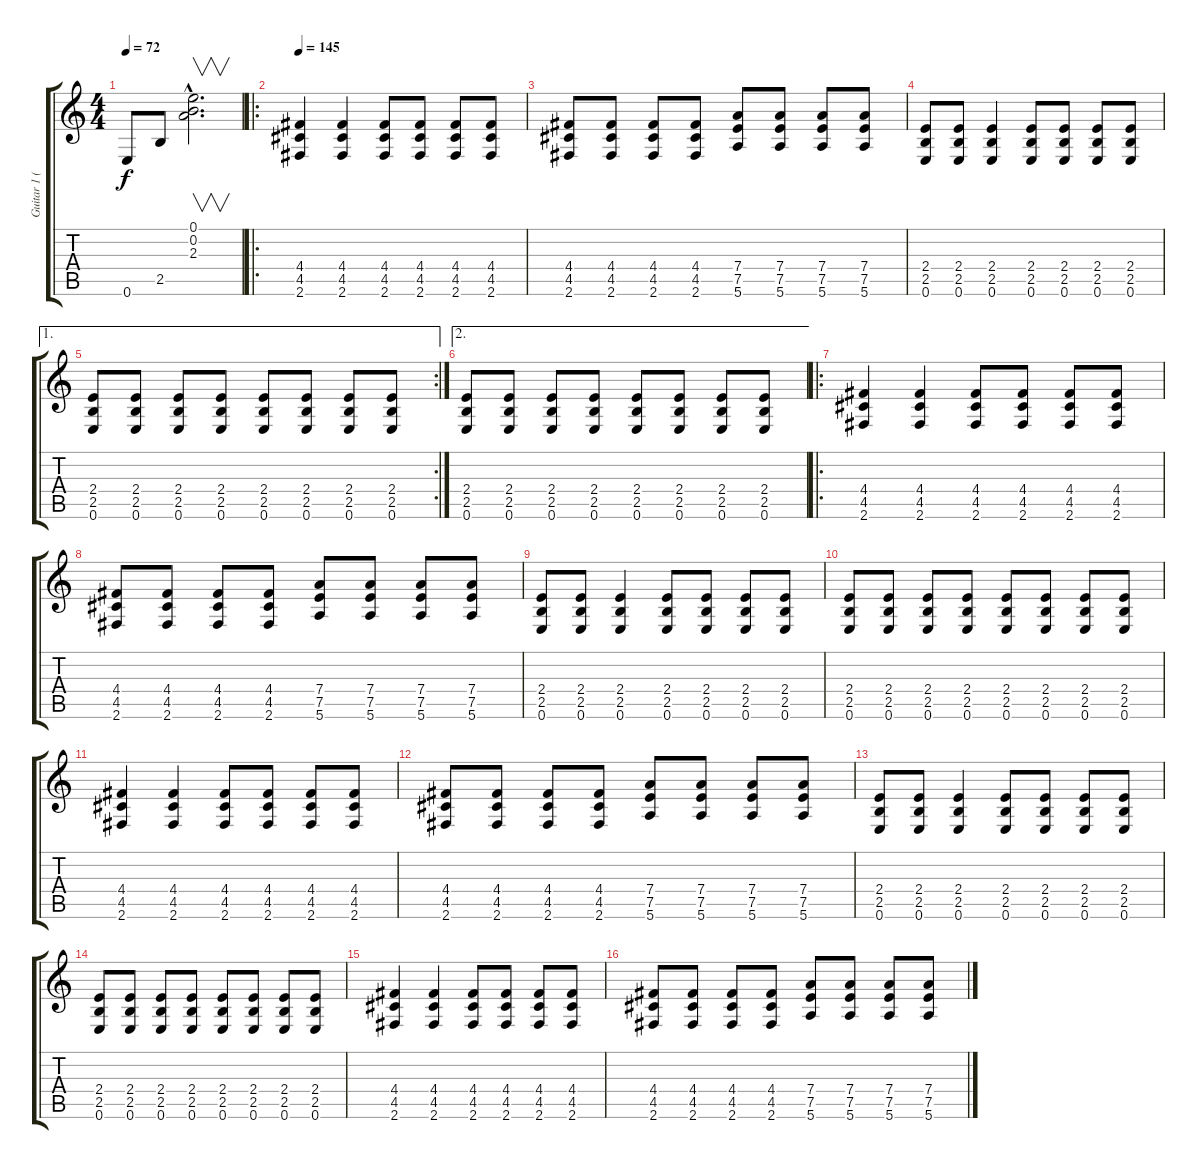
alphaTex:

\track ("Guitar 1 (Rhythm)" "Guitar 1 (") {instrument distortionguitar}
\staff {score tabs}
\tuning (E4 B3 G3 D3 A2 E2) {hide}
\ts (4 4)
\tempo 72
\clef g2
\ks c
0.6.8{dy f} 2.5.8 (0.1{hac} 0.2{hac} 2.3{hac}).2{v d} |
\ro
\tempo 145
(4.4 4.5 2.6).4{instrument distortionguitar} (4.4 4.5 2.6).4 (4.4 4.5 2.6).8 (4.4 4.5 2.6).8 (4.4 4.5 2.6).8 (4.4 4.5 2.6).8 |
(4.4 4.5 2.6).8 (4.4 4.5 2.6).8 (4.4 4.5 2.6).8 (4.4 4.5 2.6).8 (7.4 7.5 5.6).8 (7.4 7.5 5.6).8 (7.4 7.5 5.6).8 (7.4 7.5 5.6).8 |
(2.4 2.5 0.6).8 (2.4 2.5 0.6).8 (2.4 2.5 0.6).4 (2.4 2.5 0.6).8 (2.4 2.5 0.6).8 (2.4 2.5 0.6).8 (2.4 2.5 0.6).8 |
\ae 1
\rc 2
(2.4 2.5 0.6).8 (2.4 2.5 0.6).8 (2.4 2.5 0.6).8 (2.4 2.5 0.6).8 (2.4 2.5 0.6).8 (2.4 2.5 0.6).8 (2.4 2.5 0.6).8 (2.4 2.5 0.6).8 |
\ae 2
(2.4 2.5 0.6).8 (2.4 2.5 0.6).8 (2.4 2.5 0.6).8 (2.4 2.5 0.6).8 (2.4 2.5 0.6).8 (2.4 2.5 0.6).8 (2.4 2.5 0.6).8 (2.4 2.5 0.6).8 |
\ro
(4.4 4.5 2.6).4 (4.4 4.5 2.6).4 (4.4 4.5 2.6).8 (4.4 4.5 2.6).8 (4.4 4.5 2.6).8 (4.4 4.5 2.6).8 |
(4.4 4.5 2.6).8 (4.4 4.5 2.6).8 (4.4 4.5 2.6).8 (4.4 4.5 2.6).8 (7.4 7.5 5.6).8 (7.4 7.5 5.6).8 (7.4 7.5 5.6).8 (7.4 7.5 5.6).8 |
(2.4 2.5 0.6).8 (2.4 2.5 0.6).8 (2.4 2.5 0.6).4 (2.4 2.5 0.6).8 (2.4 2.5 0.6).8 (2.4 2.5 0.6).8 (2.4 2.5 0.6).8 |
(2.4 2.5 0.6).8 (2.4 2.5 0.6).8 (2.4 2.5 0.6).8 (2.4 2.5 0.6).8 (2.4 2.5 0.6).8 (2.4 2.5 0.6).8 (2.4 2.5 0.6).8 (2.4 2.5 0.6).8 |
(4.4 4.5 2.6).4 (4.4 4.5 2.6).4 (4.4 4.5 2.6).8 (4.4 4.5 2.6).8 (4.4 4.5 2.6).8 (4.4 4.5 2.6).8 |
(4.4 4.5 2.6).8 (4.4 4.5 2.6).8 (4.4 4.5 2.6).8 (4.4 4.5 2.6).8 (7.4 7.5 5.6).8 (7.4 7.5 5.6).8 (7.4 7.5 5.6).8 (7.4 7.5 5.6).8 |
(2.4 2.5 0.6).8 (2.4 2.5 0.6).8 (2.4 2.5 0.6).4 (2.4 2.5 0.6).8 (2.4 2.5 0.6).8 (2.4 2.5 0.6).8 (2.4 2.5 0.6).8 |
(2.4 2.5 0.6).8 (2.4 2.5 0.6).8 (2.4 2.5 0.6).8 (2.4 2.5 0.6).8 (2.4 2.5 0.6).8 (2.4 2.5 0.6).8 (2.4 2.5 0.6).8 (2.4 2.5 0.6).8 |
(4.4 4.5 2.6).4 (4.4 4.5 2.6).4 (4.4 4.5 2.6).8 (4.4 4.5 2.6).8 (4.4 4.5 2.6).8 (4.4 4.5 2.6).8 |
(4.4 4.5 2.6).8 (4.4 4.5 2.6).8 (4.4 4.5 2.6).8 (4.4 4.5 2.6).8 (7.4 7.5 5.6).8 (7.4 7.5 5.6).8 (7.4 7.5 5.6).8 (7.4 7.5 5.6).8
